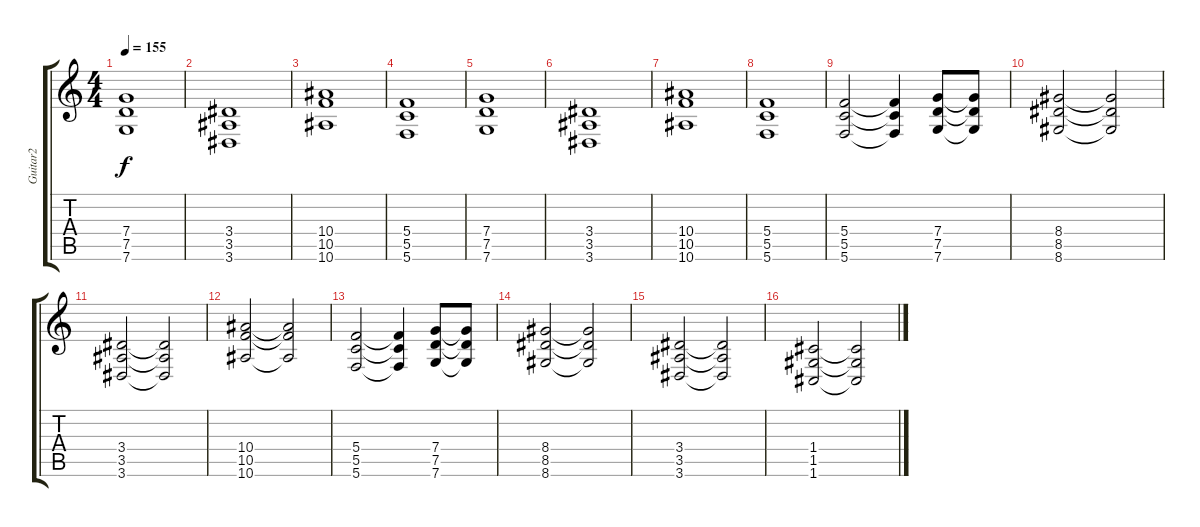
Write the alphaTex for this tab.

\track ("Guitar2" "Guitar2") {instrument distortionguitar}
\staff {score tabs}
\tuning (D4 A3 F3 C3 G2 C2) {hide}
\ts (4 4)
\tempo 155
\clef g2
\ks c
(7.4 7.5 7.6).1{dy f} |
(3.4 3.5 3.6).1 |
(10.4 10.5 10.6).1 |
(5.4 5.5 5.6).1 |
(7.4 7.5 7.6).1 |
(3.4 3.5 3.6).1 |
(10.4 10.5 10.6).1 |
(5.4 5.5 5.6).1 |
(5.4 5.5 5.6).2 (5.4{t} 5.5{t} 5.6{t}).4 (7.4 7.5 7.6).8 (7.4{t} 7.5{t} 7.6{t}).8 |
(8.4 8.5 8.6).2 (8.4{t} 8.5{t} 8.6{t}).2 |
(3.4 3.5 3.6).2 (3.4{t} 3.5{t} 3.6{t}).2 |
(10.4 10.5 10.6).2 (10.4{t} 10.5{t} 10.6{t}).2 |
(5.4 5.5 5.6).2 (5.4{t} 5.5{t} 5.6{t}).4 (7.4 7.5 7.6).8 (7.4{t} 7.5{t} 7.6{t}).8 |
(8.4 8.5 8.6).2 (8.4{t} 8.5{t} 8.6{t}).2 |
(3.4 3.5 3.6).2 (3.4{t} 3.5{t} 3.6{t}).2 |
(1.4 1.5 1.6).2 (1.4{t} 1.5{t} 1.6{t}).2
